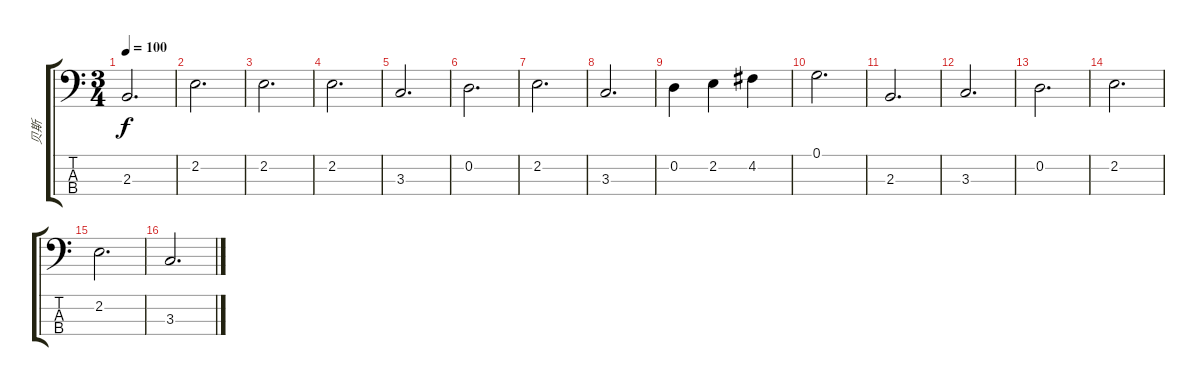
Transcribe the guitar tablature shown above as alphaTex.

\track ("贝斯" "贝斯") {instrument electricbassfinger}
\staff {score tabs}
\tuning (G2 D2 A1 E1) {hide}
\ts (3 4)
\tempo 100
\clef f4
\ks c
2.3.2{d dy f} |
2.2.2{d} |
2.2.2{d} |
2.2.2{d} |
3.3.2{d} |
0.2.2{d} |
2.2.2{d} |
3.3.2{d} |
0.2.4 2.2.4 4.2.4 |
0.1.2{d} |
2.3.2{d} |
3.3.2{d} |
0.2.2{d} |
2.2.2{d} |
2.2.2{d} |
3.3.2{d}
